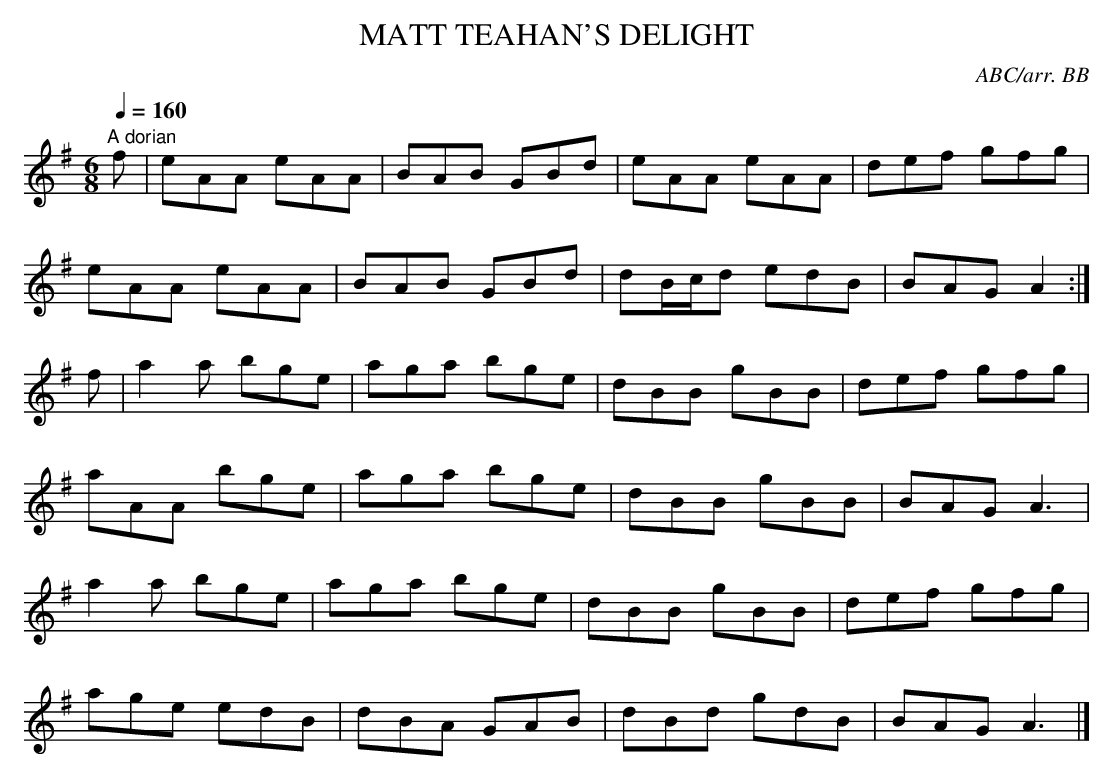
X:1
T:MATT TEAHAN'S DELIGHT
C:ABC/arr. BB
Q:1/4=160
L:1/8
M:6/8
K:G
"A dorian"
f|eAA eAA|BAB GBd|eAA eAA|def gfg|
eAA eAA|BAB GBd|dB/c/d edB|BAG A2 :|
f|a2a bge|aga bge|dBB gBB|def gfg|
aAA bge|aga bge|dBB gBB|BAG A3|
a2a bge|aga bge|dBB gBB|def gfg|
age edB|dBA GAB|dBd gdB|BAG A3|]
